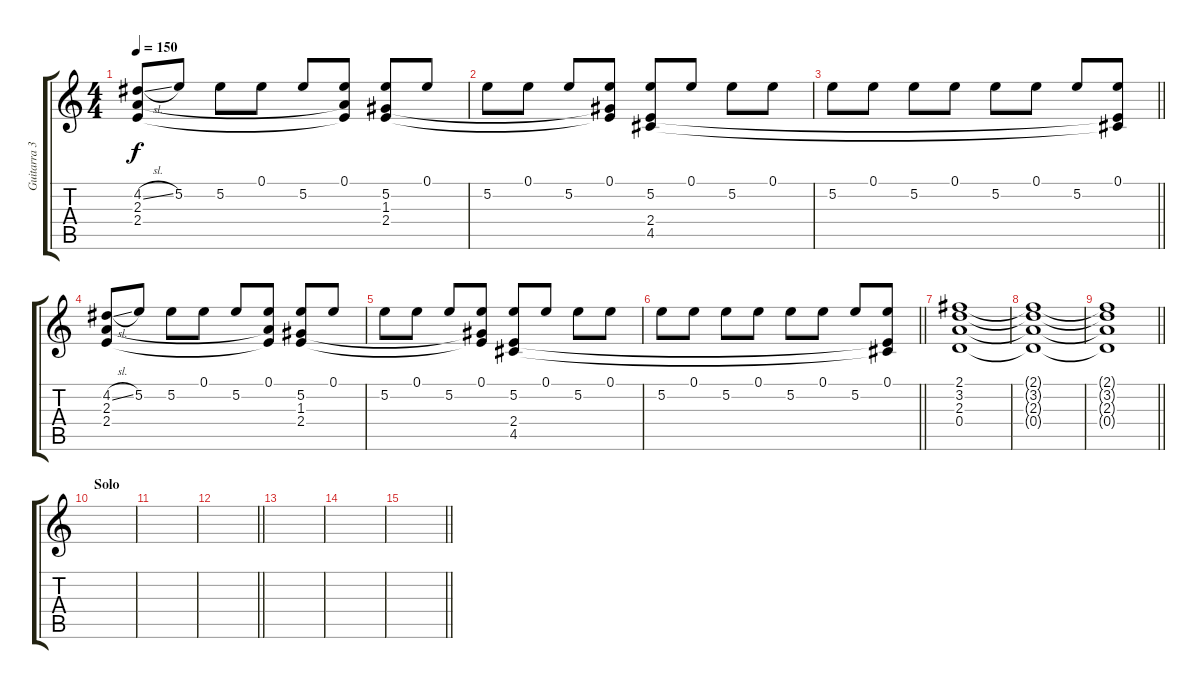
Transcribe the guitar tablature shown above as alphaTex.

\track ("Guitarra 3" "Guitarra 3") {instrument acousticguitarsteel}
\staff {score tabs}
\tuning (E4 B3 G3 D3 A2 E2) {hide}
\ts (4 4)
\tempo 150
\clef g2
\ks c
(4.2{sl} 2.3 2.4).8{dy f} 5.2.8 5.2.8 0.1.8 5.2.8 (0.1 2.3{t} 2.4{t}).8 (5.2 1.3 2.4).8 0.1.8 |
5.2.8 0.1.8 5.2.8 (0.1 1.3{t} 2.4{t}).8 (5.2 2.4 4.5).8 0.1.8 5.2.8 0.1.8 |
\barLineRight lightlight
5.2.8 0.1.8 5.2.8 0.1.8 5.2.8 0.1.8 5.2.8 (0.1 2.4{t} 4.5{t}).8 |
(4.2{sl} 2.3 2.4).8 5.2.8 5.2.8 0.1.8 5.2.8 (0.1 2.3{t} 2.4{t}).8 (5.2 1.3 2.4).8 0.1.8 |
5.2.8 0.1.8 5.2.8 (0.1 1.3{t} 2.4{t}).8 (5.2 2.4 4.5).8 0.1.8 5.2.8 0.1.8 |
\barLineRight lightlight
5.2.8 0.1.8 5.2.8 0.1.8 5.2.8 0.1.8 5.2.8 (0.1 2.4{t} 4.5{t}).8 |
(2.1 3.2 2.3 0.4).1 |
(2.1{t} 3.2{t} 2.3{t} 0.4{t}).1 |
\barLineRight lightlight
(2.1{t} 3.2{t} 2.3{t} 0.4{t}).1 |
\section ("" "Solo")
|
|
\barLineRight lightlight
|
|
|
\barLineRight lightlight
